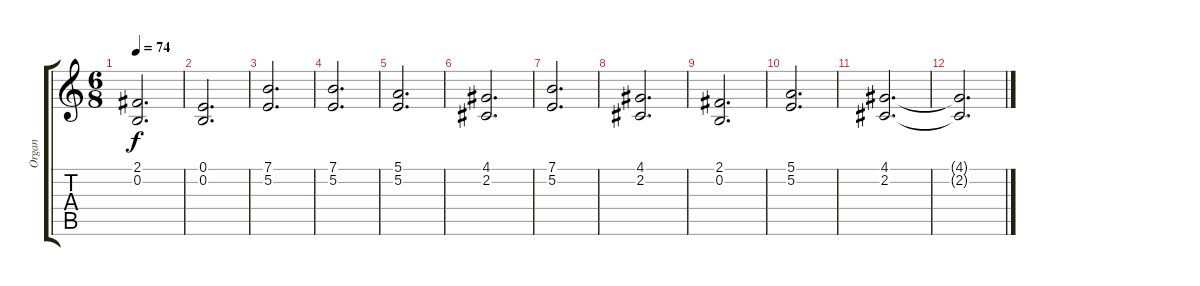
\track ("Organ" "Organ") {instrument percussiveorgan}
\staff {score tabs}
\tuning (E4 B3 G3 D3 A2 E2) {hide}
\ts (6 8)
\tempo 74
\clef g2
\ks c
(2.1 0.2).2{d dy f} |
(0.1 0.2).2{d} |
(7.1 5.2).2{d} |
(7.1 5.2).2{d} |
(5.1 5.2).2{d} |
(4.1 2.2).2{d} |
(7.1 5.2).2{d} |
(4.1 2.2).2{d} |
(2.1 0.2).2{d} |
(5.1 5.2).2{d} |
(4.1 2.2).2{d} |
(4.1{t} 2.2{t}).2{d}
